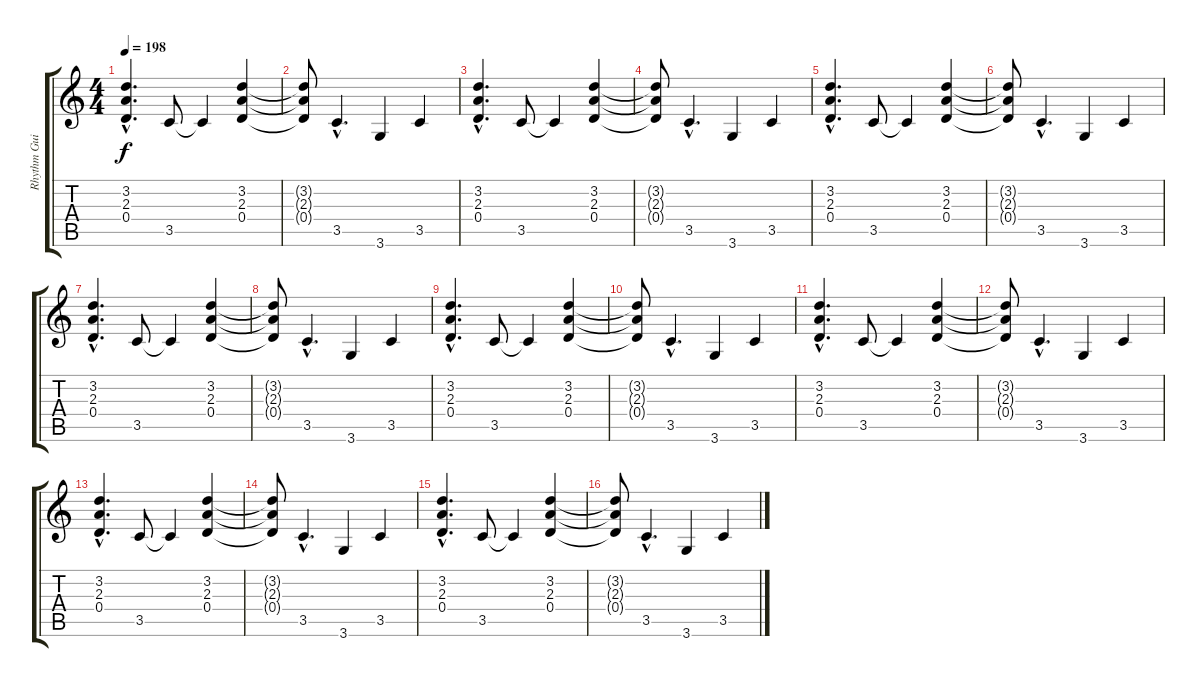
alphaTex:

\track ("Rhythm Guitar 2" "Rhythm Gui") {instrument overdrivenguitar}
\staff {score tabs}
\tuning (E4 B3 G3 D3 A2 E2) {hide}
\ts (4 4)
\tempo 198
\clef g2
\ks c
(3.2{hac} 2.3{hac} 0.4{hac}).4{d dy f} 3.5.8 3.5{t}.4 (3.2 2.3 0.4).4 |
(3.2{t} 2.3{t} 0.4{t}).8 3.5{hac}.4{d} 3.6.4 3.5.4 |
(3.2{hac} 2.3{hac} 0.4{hac}).4{d} 3.5.8 3.5{t}.4 (3.2 2.3 0.4).4 |
(3.2{t} 2.3{t} 0.4{t}).8 3.5{hac}.4{d} 3.6.4 3.5.4 |
(3.2{hac} 2.3{hac} 0.4{hac}).4{d} 3.5.8 3.5{t}.4 (3.2 2.3 0.4).4 |
(3.2{t} 2.3{t} 0.4{t}).8 3.5{hac}.4{d} 3.6.4 3.5.4 |
(3.2{hac} 2.3{hac} 0.4{hac}).4{d} 3.5.8 3.5{t}.4 (3.2 2.3 0.4).4 |
(3.2{t} 2.3{t} 0.4{t}).8 3.5{hac}.4{d} 3.6.4 3.5.4 |
(3.2{hac} 2.3{hac} 0.4{hac}).4{d} 3.5.8 3.5{t}.4 (3.2 2.3 0.4).4 |
(3.2{t} 2.3{t} 0.4{t}).8 3.5{hac}.4{d} 3.6.4 3.5.4 |
(3.2{hac} 2.3{hac} 0.4{hac}).4{d} 3.5.8 3.5{t}.4 (3.2 2.3 0.4).4 |
(3.2{t} 2.3{t} 0.4{t}).8 3.5{hac}.4{d} 3.6.4 3.5.4 |
(3.2{hac} 2.3{hac} 0.4{hac}).4{d} 3.5.8 3.5{t}.4 (3.2 2.3 0.4).4 |
(3.2{t} 2.3{t} 0.4{t}).8 3.5{hac}.4{d} 3.6.4 3.5.4 |
(3.2{hac} 2.3{hac} 0.4{hac}).4{d} 3.5.8 3.5{t}.4 (3.2 2.3 0.4).4 |
(3.2{t} 2.3{t} 0.4{t}).8 3.5{hac}.4{d} 3.6.4 3.5.4
